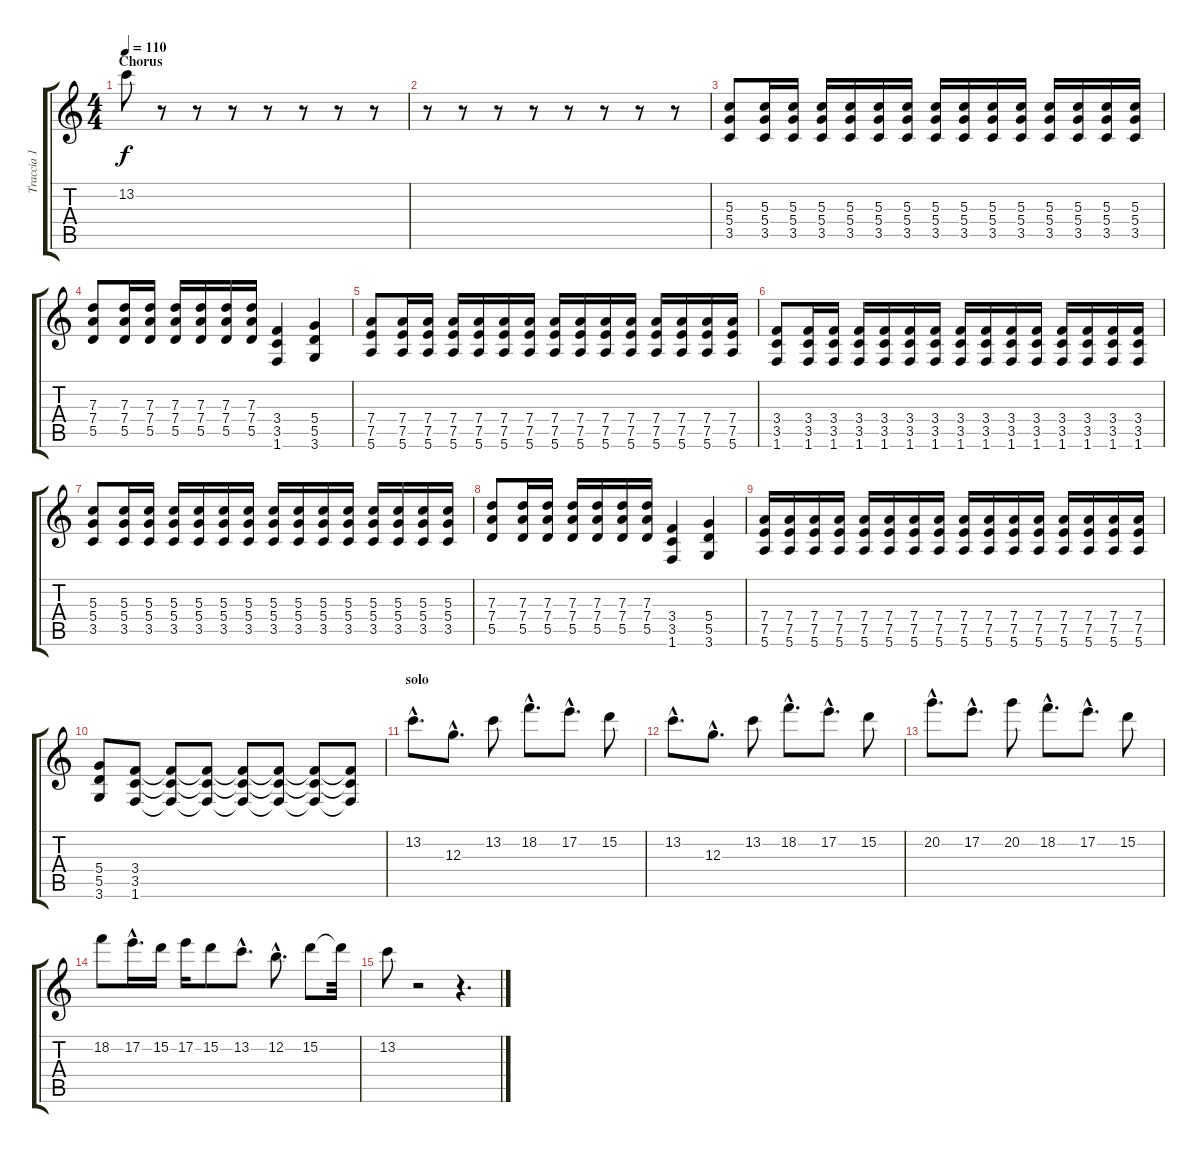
\track ("Traccia 1" "Traccia 1") {instrument distortionguitar}
\staff {score tabs}
\tuning (E4 B3 G3 D3 A2 E2) {hide}
\ts (4 4)
\section ("" "Chorus")
\tempo 110
\clef g2
\ks c
13.2.8{dy f} r.8 r.8 r.8 r.8 r.8 r.8 r.8 |
r.8 r.8 r.8 r.8 r.8 r.8 r.8 r.8 |
(5.3 5.4 3.5).8 (5.3 5.4 3.5).16 (5.3 5.4 3.5).16 (5.3 5.4 3.5).16 (5.3 5.4 3.5).16 (5.3 5.4 3.5).16 (5.3 5.4 3.5).16 (5.3 5.4 3.5).16 (5.3 5.4 3.5).16 (5.3 5.4 3.5).16 (5.3 5.4 3.5).16 (5.3 5.4 3.5).16 (5.3 5.4 3.5).16 (5.3 5.4 3.5).16 (5.3 5.4 3.5).16 |
(7.3 7.4 5.5).8 (7.3 7.4 5.5).16 (7.3 7.4 5.5).16 (7.3 7.4 5.5).16 (7.3 7.4 5.5).16 (7.3 7.4 5.5).16 (7.3 7.4 5.5).16 (3.4 3.5 1.6).4 (5.4 5.5 3.6).4 |
(7.4 7.5 5.6).8 (7.4 7.5 5.6).16 (7.4 7.5 5.6).16 (7.4 7.5 5.6).16 (7.4 7.5 5.6).16 (7.4 7.5 5.6).16 (7.4 7.5 5.6).16 (7.4 7.5 5.6).16 (7.4 7.5 5.6).16 (7.4 7.5 5.6).16 (7.4 7.5 5.6).16 (7.4 7.5 5.6).16 (7.4 7.5 5.6).16 (7.4 7.5 5.6).16 (7.4 7.5 5.6).16 |
(3.4 3.5 1.6).8 (3.4 3.5 1.6).16 (3.4 3.5 1.6).16 (3.4 3.5 1.6).16 (3.4 3.5 1.6).16 (3.4 3.5 1.6).16 (3.4 3.5 1.6).16 (3.4 3.5 1.6).16 (3.4 3.5 1.6).16 (3.4 3.5 1.6).16 (3.4 3.5 1.6).16 (3.4 3.5 1.6).16 (3.4 3.5 1.6).16 (3.4 3.5 1.6).16 (3.4 3.5 1.6).16 |
(5.3 5.4 3.5).8 (5.3 5.4 3.5).16 (5.3 5.4 3.5).16 (5.3 5.4 3.5).16 (5.3 5.4 3.5).16 (5.3 5.4 3.5).16 (5.3 5.4 3.5).16 (5.3 5.4 3.5).16 (5.3 5.4 3.5).16 (5.3 5.4 3.5).16 (5.3 5.4 3.5).16 (5.3 5.4 3.5).16 (5.3 5.4 3.5).16 (5.3 5.4 3.5).16 (5.3 5.4 3.5).16 |
(7.3 7.4 5.5).8 (7.3 7.4 5.5).16 (7.3 7.4 5.5).16 (7.3 7.4 5.5).16 (7.3 7.4 5.5).16 (7.3 7.4 5.5).16 (7.3 7.4 5.5).16 (3.4 3.5 1.6).4 (5.4 5.5 3.6).4 |
(7.4 7.5 5.6).16 (7.4 7.5 5.6).16 (7.4 7.5 5.6).16 (7.4 7.5 5.6).16 (7.4 7.5 5.6).16 (7.4 7.5 5.6).16 (7.4 7.5 5.6).16 (7.4 7.5 5.6).16 (7.4 7.5 5.6).16 (7.4 7.5 5.6).16 (7.4 7.5 5.6).16 (7.4 7.5 5.6).16 (7.4 7.5 5.6).16 (7.4 7.5 5.6).16 (7.4 7.5 5.6).16 (7.4 7.5 5.6).16 |
(5.4 5.5 3.6).8 (3.4 3.5 1.6).8 (3.4{t} 3.5{t} 1.6{t}).8 (3.4{t} 3.5{t} 1.6{t}).8 (3.4{t} 3.5{t} 1.6{t}).8 (3.4{t} 3.5{t} 1.6{t}).8 (3.4{t} 3.5{t} 1.6{t}).8 (3.4{t} 3.5{t} 1.6{t}).8 |
\section ("" "solo")
13.2{hac}.8{d} 12.3{hac}.8{d} 13.2.8 18.2{hac}.8{d} 17.2{hac}.8{d} 15.2.8 |
13.2{hac}.8{d} 12.3{hac}.8{d} 13.2.8 18.2{hac}.8{d} 17.2{hac}.8{d} 15.2.8 |
\section ("" "")
20.2{hac}.8{d} 17.2{hac}.8{d} 20.2.8 18.2{hac}.8{d} 17.2{hac}.8{d} 15.2.8 |
18.2.8 17.2{hac}.16{d} 15.2.16 17.2.16 15.2.8 13.2{hac}.8{d} 12.2{hac}.8{d} 15.2.8 15.2{t}.32 |
13.2.8 r.2 r.4{d}
